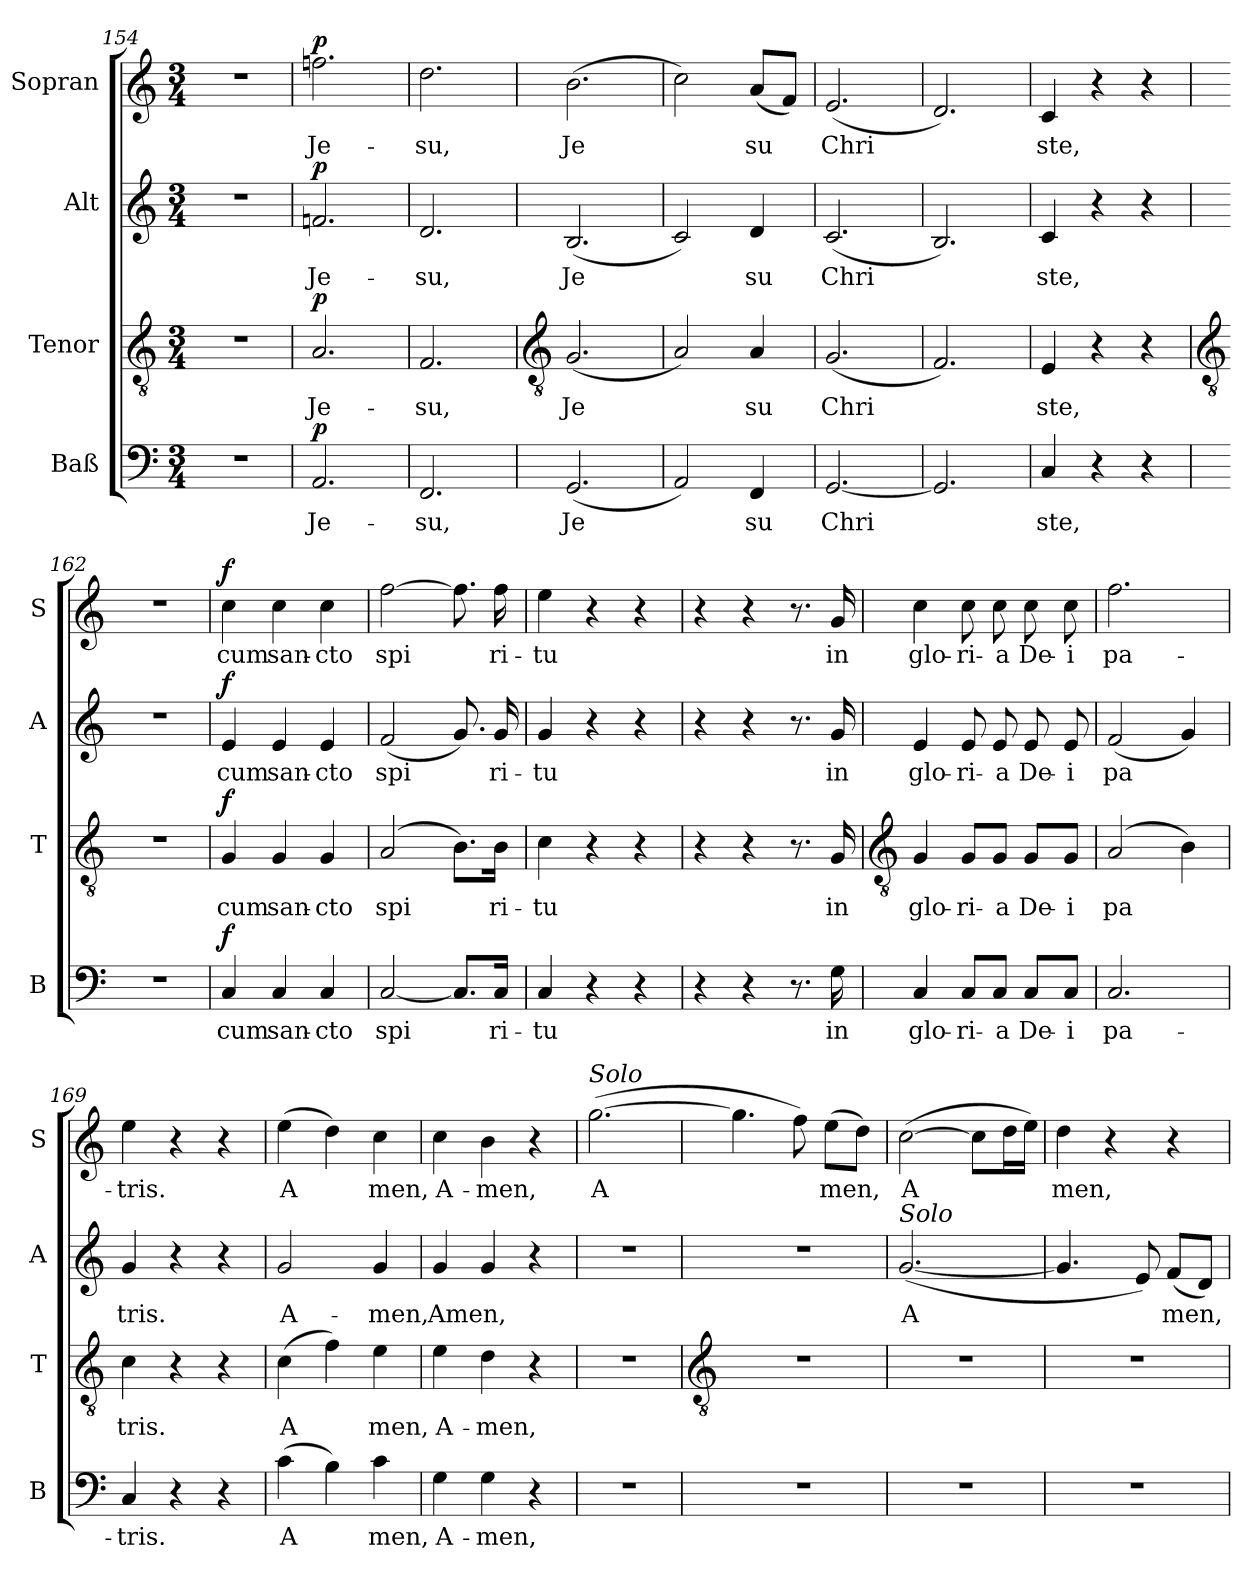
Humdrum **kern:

**kern	**text	**dynam	**kern	**text	**dynam	**kern	**text	**dynam	**kern	**text	**dynam
*part4	*part4	*part4	*part3	*part3	*part3	*part2	*part2	*part2	*part1	*part1	*part1
*staff4	*staff4	*staff4	*staff3	*staff3	*staff3	*staff2	*staff2	*staff2	*staff1	*staff1	*staff1
*I"Baß	*	*	*I"Tenor	*	*	*I"Alt	*	*	*I"Sopran	*	*
*I'B	*	*	*I'T	*	*	*I'A	*	*	*I'S	*	*
*clefF4	*	*	*clefGv2	*	*	*clefG2	*	*	*clefG2	*	*
*k[]	*	*	*k[]	*	*	*k[]	*	*	*k[]	*	*
*C:	*	*	*C:	*	*	*C:	*	*	*C:	*	*
*M3/4	*	*	*M3/4	*	*	*M3/4	*	*	*M3/4	*	*
=154	=154	=154	=154	=154	=154	=154	=154	=154	=154	=154	=154
!LO:N:vis=1	!	!	!LO:N:vis=1	!	!	!LO:N:vis=1	!	!	!LO:N:vis=1	!	!
2.r	.	.	2.r	.	.	2.r	.	.	2.r	.	.
=155	=155	=155	=155	=155	=155	=155	=155	=155	=155	=155	=155
!	!LO:LY:b	!LO:DY:a	!	!LO:LY:b	!LO:DY:a	!	!LO:LY:b	!LO:DY:a	!	!LO:LY:b	!LO:DY:a
2.AA	Je-	p	2.A	Je-	p	2.fn	Je-	p	2.ffn	Je-	p
=156	=156	=156	=156	=156	=156	=156	=156	=156	=156	=156	=156
!	!LO:LY:b	!	!	!LO:LY:b	!	!	!LO:LY:b	!	!	!LO:LY:b	!
2.FF	-su,	.	2.F	-su,	.	2.d	-su,	.	2.dd	-su,	.
!!LO:LB:g=z
=157	=157	=157	=157	=157	=157	=157	=157	=157	=157	=157	=157
*	*	*	*clefGv2	*	*	*	*	*	*	*	*
!	!LO:LY:b	!	!	!LO:LY:b	!	!	!LO:LY:b	!	!	!LO:LY:b	!
(<2.GG	Je	.	(<2.G	Je	.	(<2.B	Je	.	(>2.b	Je	.
=158	=158	=158	=158	=158	=158	=158	=158	=158	=158	=158	=158
2AA)	.	.	2A)	.	.	2c)	.	.	2cc)	.	.
!	!LO:LY:b	!	!	!LO:LY:b	!	!	!LO:LY:b	!	!	!LO:LY:b	!
4FF	su	.	4A	su	.	4d	su	.	(<8aL	su	.
.	.	.	.	.	.	.	.	.	8fJ)	.	.
=159	=159	=159	=159	=159	=159	=159	=159	=159	=159	=159	=159
!	!LO:LY:b	!	!	!LO:LY:b	!	!	!LO:LY:b	!	!	!LO:LY:b	!
[2.GG	Chri	.	(<2.G	Chri	.	(<2.c	Chri	.	(<2.e	Chri	.
=160	=160	=160	=160	=160	=160	=160	=160	=160	=160	=160	=160
2.GG]	.	.	2.F)	.	.	2.B)	.	.	2.d)	.	.
=161	=161	=161	=161	=161	=161	=161	=161	=161	=161	=161	=161
!	!LO:LY:b	!	!	!LO:LY:b	!	!	!LO:LY:b	!	!	!LO:LY:b	!
4C	ste,	.	4E	ste,	.	4c	ste,	.	4c	ste,	.
4r	.	.	4r	.	.	4r	.	.	4r	.	.
4r	.	.	4r	.	.	4r	.	.	4r	.	.
!!LO:LB:g=z
=162	=162	=162	=162	=162	=162	=162	=162	=162	=162	=162	=162
*	*	*	*clefGv2	*	*	*	*	*	*	*	*
!LO:N:vis=1	!	!	!LO:N:vis=1	!	!	!LO:N:vis=1	!	!	!LO:N:vis=1	!	!
2.r	.	.	2.r	.	.	2.r	.	.	2.r	.	.
=163	=163	=163	=163	=163	=163	=163	=163	=163	=163	=163	=163
!	!LO:LY:b	!LO:DY:b	!	!LO:LY:b	!LO:DY:b	!	!LO:LY:b	!LO:DY:b	!	!LO:LY:b	!LO:DY:b
4C	cum	f	4G	cum	f	4e	cum	f	4cc	cum	f
!	!LO:LY:b	!	!	!LO:LY:b	!	!	!LO:LY:b	!	!	!LO:LY:b	!
4C	san-	.	4G	san-	.	4e	san-	.	4cc	san-	.
!	!LO:LY:b	!	!	!LO:LY:b	!	!	!LO:LY:b	!	!	!LO:LY:b	!
4C	-cto	.	4G	-cto	.	4e	-cto	.	4cc	-cto	.
=164	=164	=164	=164	=164	=164	=164	=164	=164	=164	=164	=164
!	!LO:LY:b	!	!	!LO:LY:b	!	!	!LO:LY:b	!	!	!LO:LY:b	!
[2C	spi	.	(>2A	spi	.	(<2f	spi	.	[2ff	spi	.
8.C/L]	.	.	8.B\L)	.	.	8.g)	.	.	8.ff]	.	.
!	!LO:LY:b	!	!	!LO:LY:b	!	!	!LO:LY:b	!	!	!LO:LY:b	!
16C/Jk	ri-	.	16B\Jk	ri-	.	16g	ri-	.	16ff	ri-	.
=165	=165	=165	=165	=165	=165	=165	=165	=165	=165	=165	=165
!	!LO:LY:b	!	!	!LO:LY:b	!	!	!LO:LY:b	!	!	!LO:LY:b	!
4C	-tu	.	4c	-tu	.	4g	-tu	.	4ee	-tu	.
4r	.	.	4r	.	.	4r	.	.	4r	.	.
4r	.	.	4r	.	.	4r	.	.	4r	.	.
=166	=166	=166	=166	=166	=166	=166	=166	=166	=166	=166	=166
4r	.	.	4r	.	.	4r	.	.	4r	.	.
4r	.	.	4r	.	.	4r	.	.	4r	.	.
8.r	.	.	8.r	.	.	8.r	.	.	8.r	.	.
!	!LO:LY:b	!	!	!LO:LY:b	!	!	!LO:LY:b	!	!	!LO:LY:b	!
16G	in	.	16G	in	.	16g	in	.	16g	in	.
!!LO:LB:g=z
=167	=167	=167	=167	=167	=167	=167	=167	=167	=167	=167	=167
*	*	*	*clefGv2	*	*	*	*	*	*	*	*
!	!LO:LY:b	!	!	!LO:LY:b	!	!	!LO:LY:b	!	!	!LO:LY:b	!
4C	glo-	.	4G	glo-	.	4e	glo-	.	4cc	glo-	.
!	!LO:LY:b	!	!	!LO:LY:b	!	!	!LO:LY:b	!	!	!LO:LY:b	!
8C/L	-ri-	.	8G/L	-ri-	.	8e	-ri-	.	8cc	-ri-	.
!	!LO:LY:b	!	!	!LO:LY:b	!	!	!LO:LY:b	!	!	!LO:LY:b	!
8C/J	-a	.	8G/J	-a	.	8e	-a	.	8cc	-a	.
!	!LO:LY:b	!	!	!LO:LY:b	!	!	!LO:LY:b	!	!	!LO:LY:b	!
8C/L	De-	.	8G/L	De-	.	8e	De-	.	8cc	De-	.
!	!LO:LY:b	!	!	!LO:LY:b	!	!	!LO:LY:b	!	!	!LO:LY:b	!
8C/J	-i	.	8G/J	-i	.	8e	-i	.	8cc	-i	.
=168	=168	=168	=168	=168	=168	=168	=168	=168	=168	=168	=168
!	!LO:LY:b	!	!	!LO:LY:b	!	!	!LO:LY:b	!	!	!LO:LY:b	!
2.C	pa-	.	(<2A	pa	.	(<2f	pa	.	2.ff	pa-	.
.	.	.	4B)	.	.	4g)	.	.	.	.	.
=169	=169	=169	=169	=169	=169	=169	=169	=169	=169	=169	=169
!	!LO:LY:b	!	!	!LO:LY:b	!	!	!LO:LY:b	!	!	!LO:LY:b	!
4C	-tris.	.	4c	tris.	.	4g	tris.	.	4ee	-tris.	.
4r	.	.	4r	.	.	4r	.	.	4r	.	.
4r	.	.	4r	.	.	4r	.	.	4r	.	.
=170	=170	=170	=170	=170	=170	=170	=170	=170	=170	=170	=170
!	!LO:LY:b	!	!	!LO:LY:b	!	!	!LO:LY:b	!	!	!LO:LY:b	!
(>4c	A	.	(>4c	A	.	2g	A-	.	(>4ee	A	.
4B)	.	.	4f)	.	.	.	.	.	4dd)	.	.
!	!LO:LY:b	!	!	!LO:LY:b	!	!	!LO:LY:b	!	!	!LO:LY:b	!
4c	men,	.	4e	men,	.	4g	-men,	.	4cc	men,	.
=171	=171	=171	=171	=171	=171	=171	=171	=171	=171	=171	=171
!	!LO:LY:b	!	!	!LO:LY:b	!	!	!LO:LY:b	!	!	!LO:LY:b	!
4G	A-	.	4e	A-	.	4g	Amen,	.	4cc	A-	.
!	!LO:LY:b	!	!	!LO:LY:b	!	!	!	!	!	!LO:LY:b	!
4G	-men,	.	4d	-men,	.	4g	.	.	4b	-men,	.
4r	.	.	4r	.	.	4r	.	.	4r	.	.
=172	=172	=172	=172	=172	=172	=172	=172	=172	=172	=172	=172
!	!	!	!	!	!	!	!	!	!LO:TX:a:i:t=Solo	!	!
!LO:N:vis=1	!	!	!LO:N:vis=1	!	!	!LO:N:vis=1	!	!	!	!LO:LY:b	!
2.r	.	.	2.r	.	.	2.r	.	.	(>[2.gg	A	.
!!LO:LB:g=z
=173	=173	=173	=173	=173	=173	=173	=173	=173	=173	=173	=173
*	*	*	*clefGv2	*	*	*	*	*	*	*	*
!LO:N:vis=1	!	!	!LO:N:vis=1	!	!	!LO:N:vis=1	!	!	!	!	!
2.r	.	.	2.r	.	.	2.r	.	.	4.gg]	.	.
.	.	.	.	.	.	.	.	.	8ff)	.	.
!	!	!	!	!	!	!	!	!	!	!LO:LY:b	!
.	.	.	.	.	.	.	.	.	(>8eeL	men,	.
.	.	.	.	.	.	.	.	.	8ddJ)	.	.
=174	=174	=174	=174	=174	=174	=174	=174	=174	=174	=174	=174
!	!	!	!	!	!	!LO:TX:a:i:t=Solo	!	!	!	!	!
!LO:N:vis=1	!	!	!LO:N:vis=1	!	!	!	!LO:LY:b	!	!	!LO:LY:b	!
2.r	.	.	2.r	.	.	(<[2.g	A	.	(>[2cc	A	.
.	.	.	.	.	.	.	.	.	8ccL]	.	.
.	.	.	.	.	.	.	.	.	16ddL	.	.
.	.	.	.	.	.	.	.	.	16eeJJ)	.	.
=175	=175	=175	=175	=175	=175	=175	=175	=175	=175	=175	=175
!LO:N:vis=1	!	!	!LO:N:vis=1	!	!	!	!	!	!	!LO:LY:b	!
2.r	.	.	2.r	.	.	4.g]	.	.	4dd	men,	.
.	.	.	.	.	.	.	.	.	4r	.	.
.	.	.	.	.	.	8e)	.	.	.	.	.
!	!	!	!	!	!	!	!LO:LY:b	!	!	!	!
.	.	.	.	.	.	(<8fL	men,	.	4r	.	.
.	.	.	.	.	.	8dJ)	.	.	.	.	.
=	=	=	=	=	=	=	=	=	=	=	=
*-	*-	*-	*-	*-	*-	*-	*-	*-	*-	*-	*-
